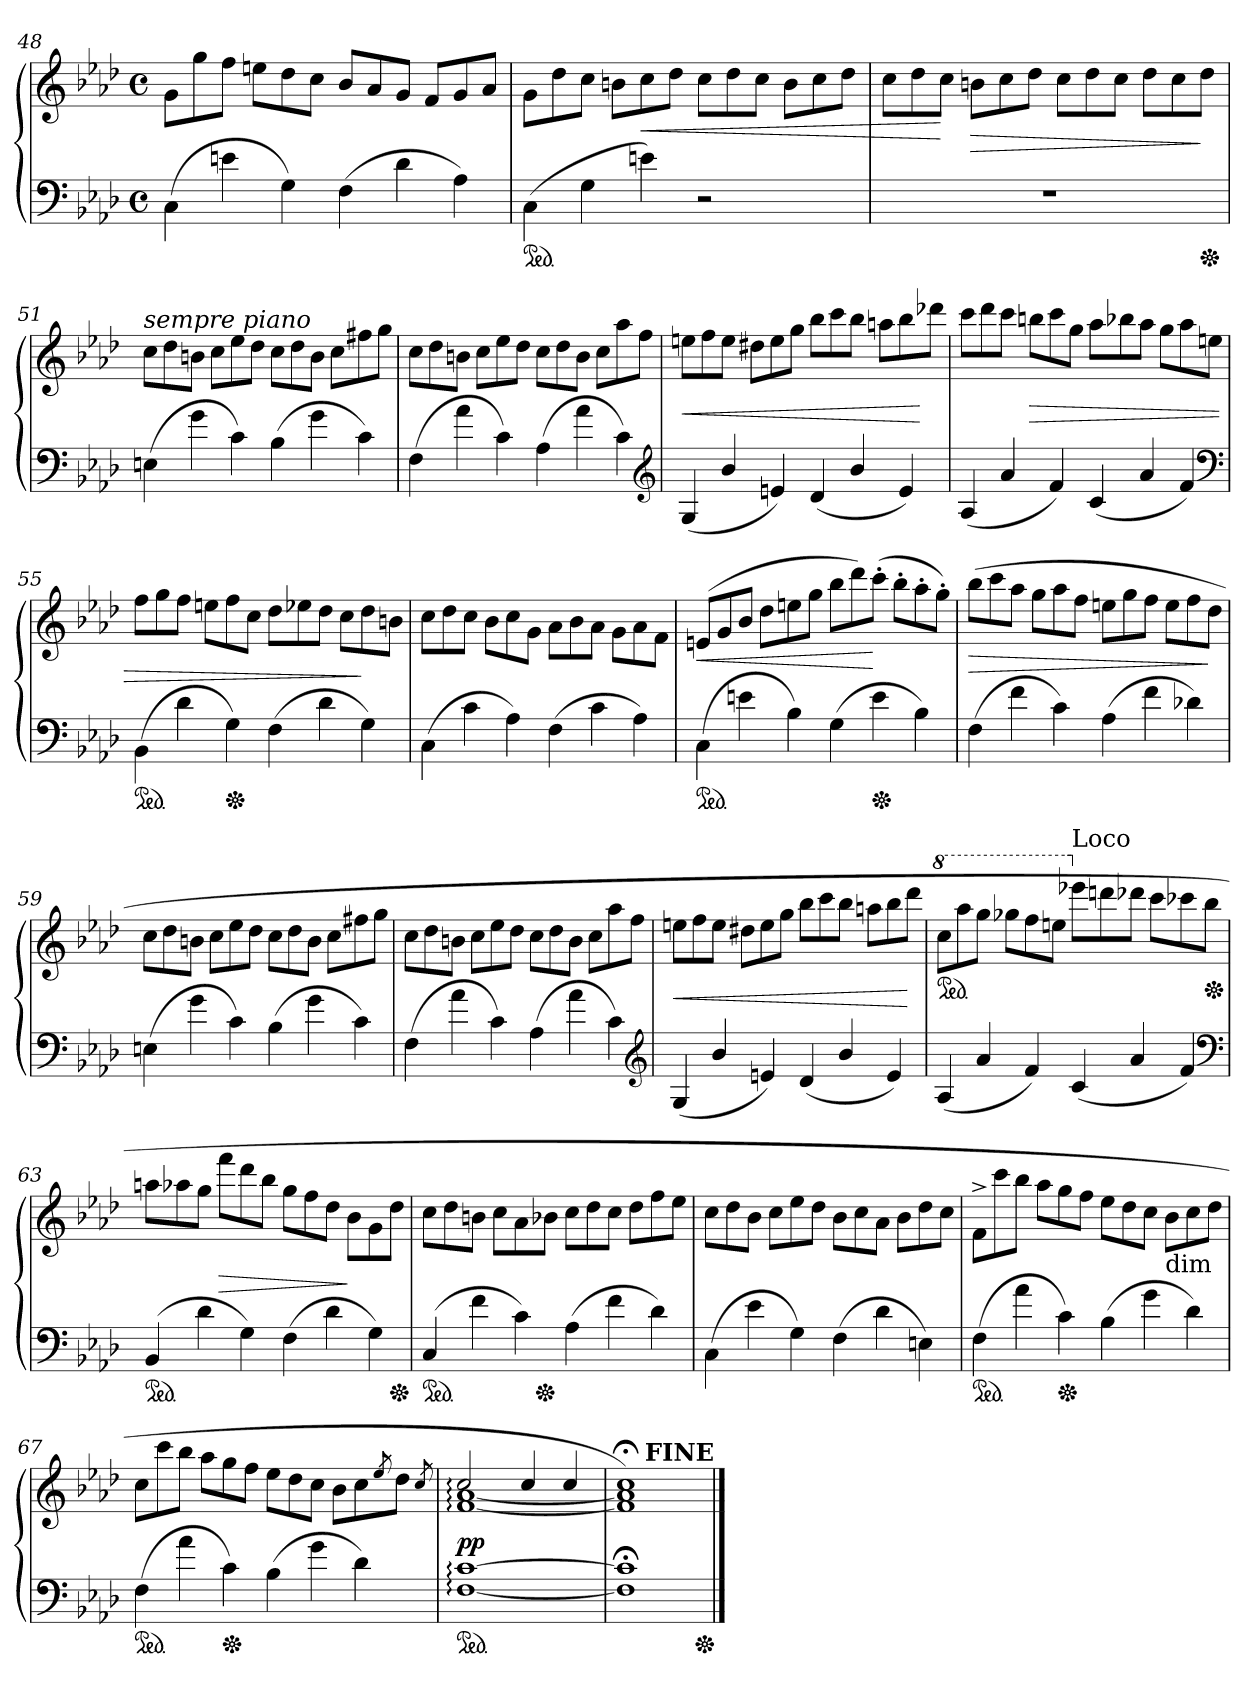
**kern	**kern	**dynam
*part1	*part1	*part1
*staff2	*staff1	*staff1/2
*clefF4	*clefG2	*
*k[b-e-a-d-]	*k[b-e-a-d-]	*
*f:	*f:	*
*M4/4	*M4/4	*
*met(c)	*met(c)	*
*Xtuplet	*Xtuplet	*
=48	=48	=48
(>6C\	12gL	.
.	12gg	.
6en	12ffJ	.
.	12eenL	.
6G)	12dd-	.
.	12ccJ	.
(>6F	12b-L	.
.	12a-	.
6d-	12gJ	.
.	12fL	.
6A-)	12g	.
.	12a-J	.
=49	=49	=49
*ped	*	*
(>6C\	12gL	.
.	12dd-	.
6G	12ccJ	.
.	12bnL	.
6en)	12cc	<
.	12dd-J	.
2r	12ccL	.
.	12dd-	.
.	12ccJ	.
.	12bL	.
.	12cc	.
.	12dd-J	.
=50	=50	=50
1rF	12ccL	.
.	12dd-	.
.	12ccJ	[
.	12bnL	>
.	12cc	.
.	12dd-J	.
.	12ccL	.
.	12dd-	.
.	12ccJ	.
.	12dd-L	.
.	12cc	.
*Xped	*	*
.	12dd-J	]
=51	=51	=51
!	!LO:TX:a:i:t=sempre piano	!
(>6En	12ccL	.
.	12dd-	.
6g	12bnJ	.
.	12ccL	.
6c)	12ee-	.
.	12dd-J	.
(>6B-	12ccL	.
.	12dd-	.
6g	12bJ	.
.	12ccL	.
6c)	12ff#X	.
.	12ggJ	.
=52	=52	=52
(>6F	12ccL	.
.	12dd-	.
6a-	12bnJ	.
.	12ccL	.
6c)	12ee-	.
.	12dd-J	.
(>6A-	12ccL	.
.	12dd-	.
6a-	12bJ	.
.	12ccL	.
6c)	12aa-	.
.	12ffJ	.
*clefG2	*	*
=53	=53	=53
(<6G	12eenL	<
.	12ff	.
6b-/	12eeJ	.
.	12dd#XL	.
6en)	12ee	.
.	12ggJ	.
(<6d-	12bb-L	.
.	12ccc	.
6b-/	12bb-J	.
.	12aanL	.
6e)	12bb-	.
.	12ddd-XJ	[
=54	=54	=54
(<6A-	12cccL	.
.	12ddd-	.
6a-	12cccJ	.
.	12bbnL	>
6f)	12ccc	.
.	12ggJ	.
(<6c	12aa-L	.
.	12bb-X	.
6a-	12aa-J	.
.	12ggL	.
6f)	12aa-	.
.	12eenJ	.
*clefF4	*	*
=55	=55	=55
*ped	*	*
(>6BB-\	12ffL	.
.	12gg	.
6d-	12ffJ	.
.	12eenL	.
*Xped	*	*
6G)	12ff	.
.	12ccJ	.
(>6F	12dd-L	.
.	12ee-X	.
6d-	12dd-J	.
.	12ccL	.
6G)	12dd-	]
.	12bnJ	.
=56	=56	=56
(>6C\	12ccL	.
.	12dd-	.
6c	12ccJ	.
.	12b-\L	.
6A-)	12cc\	.
.	12g\J	.
(>6F	12a-L	.
.	12b-\	.
6c	12a-J	.
.	12g\L	.
6A-)	12a-	.
.	12fJ	.
=57	=57	=57
*ped	*	*
(>6C\	(>12enL	<
.	12g	.
6en	12b-J	.
.	12dd-L	.
6B-)	12een	.
.	12ggJ	.
(>6G	12bb-L	.
.	12ddd-)	.
*Xped	*	*
6e	(>12ccc'>J	[
.	12bb-'>L	.
6B-)	12aa-'>	.
.	12gg'>J)	.
=58	=58	=58
(>6F	(>12bb-L	>
.	12ccc	.
6f	12aa-J	.
.	12ggL	.
6c)	12aa-	.
.	12ffJ	.
(>6A-	12eenL	.
.	12gg	.
6f	12ffJ	.
.	12eeL	.
6d-X)	12ff	.
.	12dd-J	]
=59	=59	=59
(>6En	12ccL	.
.	12dd-	.
6g	12bnJ	.
.	12ccL	.
6c)	12ee-	.
.	12dd-J	.
(>6B-	12ccL	.
.	12dd-	.
6g	12bJ	.
.	12ccL	.
6c)	12ff#X	.
.	12ggJ	.
=60	=60	=60
(>6F	12ccL	.
.	12dd-	.
6a-	12bnJ	.
.	12ccL	.
6c)	12ee-	.
.	12dd-J	.
(>6A-	12ccL	.
.	12dd-	.
6a-	12bJ	.
.	12ccL	.
6c)	12aa-	.
.	12ffJ	.
*clefG2	*	*
=61	=61	=61
(<6G	12eenL	<
.	12ff	.
6b-/	12eeJ	.
.	12dd#XL	.
6en)	12ee	.
.	12ggJ	.
(<6d-	12bb-L	.
.	12ccc	.
6b-/	12bb-J	.
.	12aanL	.
6e)	12bb-	.
.	12ddd-J	[
=62	=62	=62
*	*8va	*
*	*ped	*
(<6A-	12cccL	.
.	12aaa-	.
6a-	12gggJ	.
.	12ggg-XL	.
6f)	12fff	.
.	12eeenJ	.
*	*X8va	*
!	!LO:TX:a:t=Loco	!
(<6c	12eee-XL	.
.	12dddn	.
6a-	12ddd-XJ	.
.	12cccL	.
6f)	12ccc-X	.
*	*Xped	*
.	12bb-J	.
*clefF4	*	*
=63	=63	=63
*ped	*	*
(>6BB-	12aanL	.
.	12aa-X	.
6d-	12ggJ	.
.	12fffL	>
6G)	12ddd-	.
.	12bb-J	.
(>6F	12ggL	.
.	12ff	.
6d-	12dd-J	.
.	12b-L	]
6G)	12g	.
*Xped	*	*
.	12dd-J	.
=64	=64	=64
*ped	*	*
(>6C	12ccL	.
.	12dd-	.
6f	12bnJ	.
.	12ccL	.
6c)	12a-	.
*Xped	*	*
.	12b-XJ	.
(>6A-	12ccL	.
.	12dd-	.
6f	12ccJ	.
.	12dd-L	.
6d-)	12ff	.
.	12ee-J	.
=65	=65	=65
(>6C\	12ccL	.
.	12dd-	.
6e-	12b-J	.
.	12ccL	.
6G)	12ee-	.
.	12dd-J	.
(>6F	12b-L	.
.	12cc	.
6d-	12a-J	.
.	12b-L	.
6En)	12dd-	.
.	12ccJ	.
=66	=66	=66
*ped	*	*
(>6F	12f^>L	.
.	12ccc	.
6a-	12bb-J	.
.	12aa-L	.
*Xped	*	*
6c)	12gg	.
.	12ffJ	.
(>6B-	12ee-L	.
.	12dd-	.
6g	12ccJ	.
!	!LO:TX:c:t=dim	!
.	12b-L	.
6d-)	12cc	.
.	12dd-J	.
=67	=67	=67
*ped	*	*
(>6F	12ccL	.
.	12ccc	.
6a-	12bb-J	.
.	12aa-L	.
*Xped	*	*
6c)	12gg	.
.	12ffJ	.
(>6B-	12ee-L	.
.	12dd-	.
6g	12ccJ	.
.	12b-L	.
6d-)	12cc	.
.	8qee-/	.
.	12dd-J	.
.	8qcc/	.
=68	=68	=68
*	*^	*
*ped	*	*	*
[1F: [1c:	2cc:	[1f: [1a-:	pp
.	4cc	.	.
.	4cc	.	.
*	*v	*v	*
=69	=69	=69
1F];< 1c];<	1f];< 1a-];< 1cc;<)	.
!	!LO:TX:a:B:t=FINE	!
*Xped	*	*
==	==	==
*-	*-	*-
